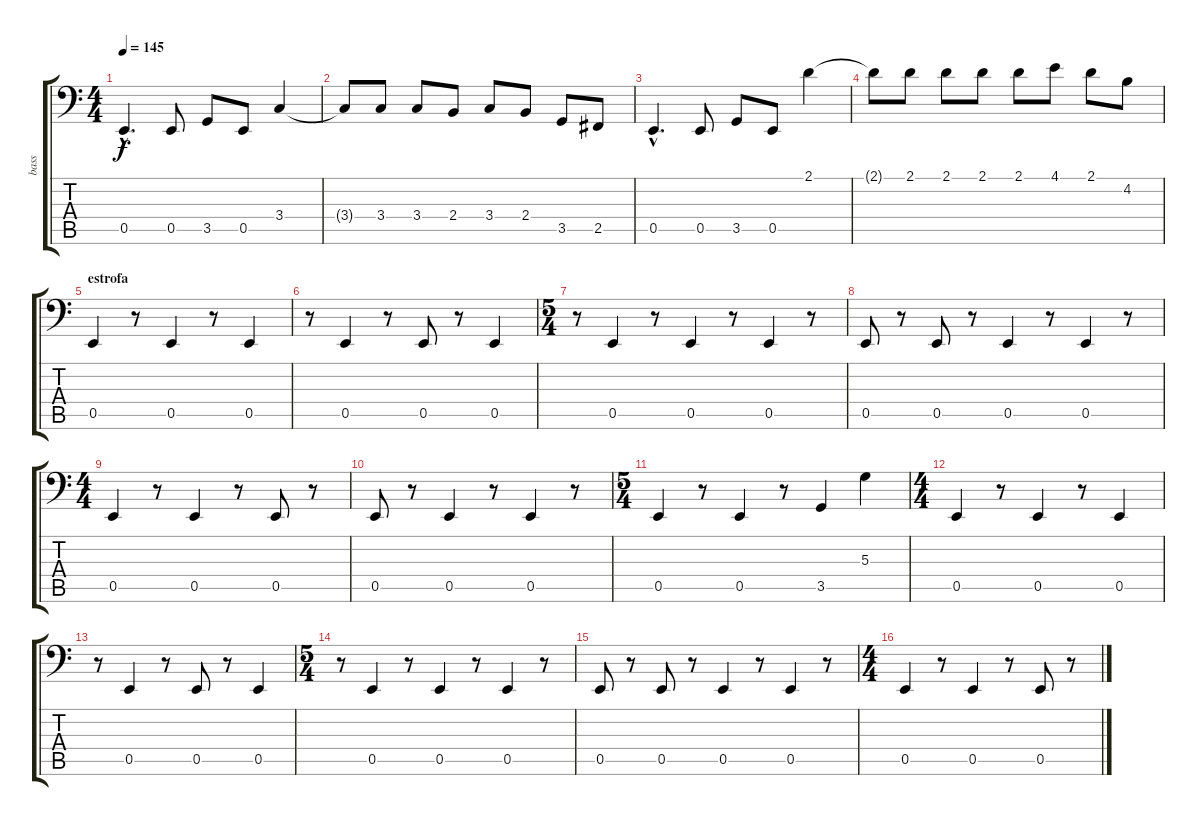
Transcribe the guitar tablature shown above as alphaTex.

\track ("bass" "bass") {instrument electricbassfinger}
\staff {score tabs}
\tuning (C3 G2 D2 A1 E1 B0) {hide}
\ts (4 4)
\tempo 145
\clef f4
\ks c
0.5{hac}.4{d dy f} 0.5.8 3.5.8 0.5.8 3.4.4 |
3.4{t}.8 3.4.8 3.4.8 2.4.8 3.4.8 2.4.8 3.5.8 2.5.8 |
0.5{hac}.4{d} 0.5.8 3.5.8 0.5.8 2.1.4 |
2.1{t}.8 2.1.8 2.1.8 2.1.8 2.1.8 4.1.8 2.1.8 4.2.8 |
\section ("" "estrofa")
0.5.4 r.8 0.5.4 r.8 0.5.4 |
r.8 0.5.4 r.8 0.5.8 r.8 0.5.4 |
\ts (5 4)
r.8 0.5.4 r.8 0.5.4 r.8 0.5.4 r.8 |
0.5.8 r.8 0.5.8 r.8 0.5.4 r.8 0.5.4 r.8 |
\ts (4 4)
0.5.4 r.8 0.5.4 r.8 0.5.8 r.8 |
0.5.8 r.8 0.5.4 r.8 0.5.4 r.8 |
\ts (5 4)
0.5.4 r.8 0.5.4 r.8 3.5.4 5.3.4 |
\ts (4 4)
0.5.4 r.8 0.5.4 r.8 0.5.4 |
r.8 0.5.4 r.8 0.5.8 r.8 0.5.4 |
\ts (5 4)
r.8 0.5.4 r.8 0.5.4 r.8 0.5.4 r.8 |
0.5.8 r.8 0.5.8 r.8 0.5.4 r.8 0.5.4 r.8 |
\ts (4 4)
0.5.4 r.8 0.5.4 r.8 0.5.8 r.8
